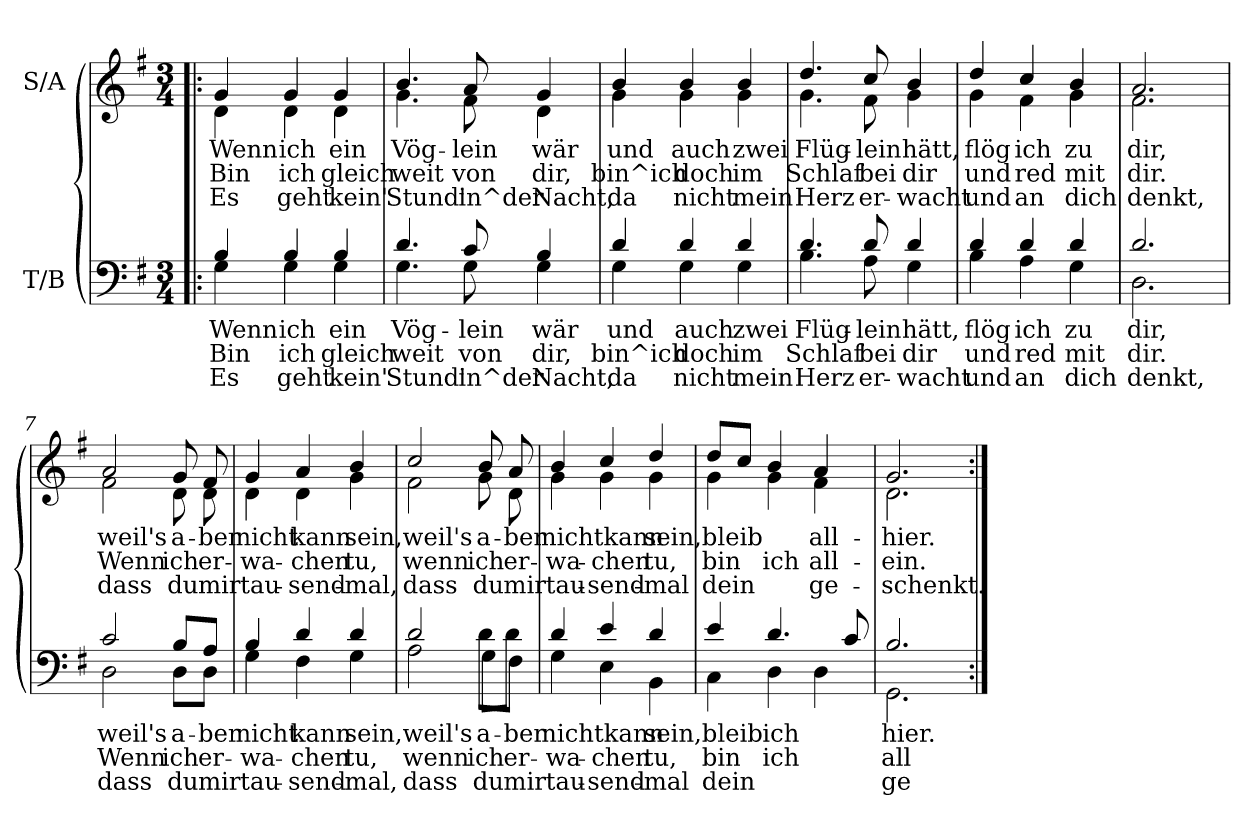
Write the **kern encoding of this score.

**kern	**text	**text	**text	**kern	**text	**text	**text
*part2	*part2	*part2	*part2	*part1	*part1	*part1	*part1
*staff2	*staff2	*staff2	*staff2	*staff1	*staff1	*staff1	*staff1
*I"T/B	*	*	*	*I"S/A	*	*	*
!!LO:PB:g=z
*clefF4	*	*	*	*clefG2	*	*	*
*k[f#]	*	*	*	*k[f#]	*	*	*
*G:	*	*	*	*G:	*	*	*
*M3/4	*	*	*	*M3/4	*	*	*
=1!|:	=1!|:	=1!|:	=1!|:	=1!|:	=1!|:	=1!|:	=1!|:
*^	*	*	*	*	*	*	*
!	!	!LO:LY:a	!LO:LY:a	!LO:LY:a	!	!LO:LY:b	!LO:LY:b	!LO:LY:b
*	*	*	*	*	*^	*	*	*
4B/	4G\	Wenn	Bin	Es	4d\	4g/	Wenn	Bin	Es
!	!	!LO:LY:a	!LO:LY:a	!LO:LY:a	!	!	!LO:LY:b	!LO:LY:b	!LO:LY:b
4B/	4G\	ich	ich	geht	4g/	4d\	ich	ich	geht
!	!	!LO:LY:a	!LO:LY:a	!LO:LY:a	!	!	!LO:LY:b	!LO:LY:b	!LO:LY:b
4B/	4G\	ein	gleich	kein'	4g/	4d\	ein	gleich	kein'
=2	=2	=2	=2	=2	=2	=2	=2	=2	=2
!	!	!LO:LY:a	!LO:LY:a	!LO:LY:a	!	!	!LO:LY:b	!LO:LY:b	!LO:LY:b
4.d/	4.G\	Vög-	weit	Stund'	4.b/	4.g\	Vög-	weit	Stund'
!	!	!LO:LY:a	!LO:LY:a	!LO:LY:a	!	!	!LO:LY:b	!LO:LY:b	!LO:LY:b
8c/	8G\	-lein	von	in^der	8a/	8f#\	-lein	von	in^der
!	!	!LO:LY:a	!LO:LY:a	!LO:LY:a	!	!	!LO:LY:b	!LO:LY:b	!LO:LY:b
4B/	4G\	wär	dir,	Nacht,	4g/	4d\	wär	dir,	Nacht,
=3	=3	=3	=3	=3	=3	=3	=3	=3	=3
!	!	!LO:LY:a	!LO:LY:a	!LO:LY:a	!	!	!LO:LY:b	!LO:LY:b	!LO:LY:b
4d/	4G\	und	bin^ich	da	4b/	4g\	und	bin^ich	da
!	!	!LO:LY:a	!LO:LY:a	!LO:LY:a	!	!	!LO:LY:b	!LO:LY:b	!LO:LY:b
4d/	4G\	auch	doch	nicht	4b/	4g\	auch	doch	nicht
!	!	!LO:LY:a	!LO:LY:a	!LO:LY:a	!	!	!LO:LY:b	!LO:LY:b	!LO:LY:b
4d/	4G\	zwei	im	mein	4b/	4g\	zwei	im	mein
=4	=4	=4	=4	=4	=4	=4	=4	=4	=4
!	!	!LO:LY:a	!LO:LY:a	!LO:LY:a	!	!	!LO:LY:b	!LO:LY:b	!LO:LY:b
4.d/	4.B\	Flüg-	Schlaf	Herz	4.dd/	4.g\	Flüg-	Schlaf	Herz
!	!	!LO:LY:a	!LO:LY:a	!LO:LY:a	!	!	!LO:LY:b	!LO:LY:b	!LO:LY:b
8d/	8A\	-lein	bei	er-	8cc/	8f#\	-lein	bei	er-
!	!	!LO:LY:a	!LO:LY:a	!LO:LY:a	!	!	!LO:LY:b	!LO:LY:b	!LO:LY:b
4d/	4G\	hätt,	dir	-wacht	4b/	4g\	hätt,	dir	-wacht
!!LO:LB:g=z	!!
=5	=5	=5	=5	=5	=5	=5	=5	=5	=5
!	!	!LO:LY:a	!LO:LY:a	!LO:LY:a	!	!	!LO:LY:b	!LO:LY:b	!LO:LY:b
4d/	4B\	flög	und	und	4dd/	4g\	flög	und	und
!	!	!LO:LY:a	!LO:LY:a	!LO:LY:a	!	!	!LO:LY:b	!LO:LY:b	!LO:LY:b
4d/	4A\	ich	red	an	4cc/	4f#\	ich	red	an
!	!	!LO:LY:a	!LO:LY:a	!LO:LY:a	!	!	!LO:LY:b	!LO:LY:b	!LO:LY:b
4d/	4G\	zu	mit	dich	4b/	4g\	zu	mit	dich
=6	=6	=6	=6	=6	=6	=6	=6	=6	=6
!	!	!LO:LY:a	!LO:LY:a	!LO:LY:a	!	!	!LO:LY:b	!LO:LY:b	!LO:LY:b
2.d/	2.D\	dir,	dir.	denkt,	2.a/	2.f#\	dir,	dir.	denkt,
=7	=7	=7	=7	=7	=7	=7	=7	=7	=7
!	!	!LO:LY:a	!LO:LY:a	!LO:LY:a	!	!	!LO:LY:b	!LO:LY:b	!LO:LY:b
2c/	2D\	weil's	Wenn	dass	2a/	2f#\	weil's	Wenn	dass
!	!	!LO:LY:a	!LO:LY:a	!LO:LY:a	!	!	!LO:LY:b	!LO:LY:b	!LO:LY:b
8B/L	8D\L	a-	ich	du	8g/	8d\	a-	ich	du
!	!	!LO:LY:a	!LO:LY:a	!LO:LY:a	!	!	!LO:LY:b	!LO:LY:b	!LO:LY:b
8A/J	8D\J	-ber	er-	mir	8f#/	8d\	-ber	er-	mir
=8	=8	=8	=8	=8	=8	=8	=8	=8	=8
!	!	!LO:LY:a	!LO:LY:a	!LO:LY:a	!	!	!LO:LY:b	!LO:LY:b	!LO:LY:b
4B/	4G\	nicht	-wa-	tau-	4g/	4d\	nicht	-wa-	tau-
!	!	!LO:LY:a	!LO:LY:a	!LO:LY:a	!	!	!LO:LY:b	!LO:LY:b	!LO:LY:b
4d/	4F#\	kann	-chen	-send-	4a/	4d\	kann	-chen	-send-
!	!	!LO:LY:a	!LO:LY:a	!LO:LY:a	!	!	!LO:LY:b	!LO:LY:b	!LO:LY:b
4d/	4G\	sein,	tu,	-mal,	4b/	4g\	sein,	tu,	-mal,
!!LO:LB:g=z	!!
=9	=9	=9	=9	=9	=9	=9	=9	=9	=9
!	!	!LO:LY:a	!LO:LY:a	!LO:LY:a	!	!	!LO:LY:b	!LO:LY:b	!LO:LY:b
2d/	2A\	weil's	wenn	dass	2cc/	2f#\	weil's	wenn	dass
!	!	!LO:LY:a	!LO:LY:a	!LO:LY:a	!	!	!LO:LY:b	!LO:LY:b	!LO:LY:b
8d\L	8G\L	a-	ich	du	8b/	8g\	a-	ich	du
!	!	!LO:LY:a	!LO:LY:a	!LO:LY:a	!	!	!LO:LY:b	!LO:LY:b	!LO:LY:b
8F#\J	8d\J	-ber	er-	mir	8a/	8d\	-ber	er-	mir
=10	=10	=10	=10	=10	=10	=10	=10	=10	=10
!	!	!LO:LY:a	!LO:LY:a	!LO:LY:a	!	!	!LO:LY:b	!LO:LY:b	!LO:LY:b
4d/	4G\	nichtkann	-wa-	tau-	4b/	4g\	nichtkann	-wa-	tau-
!	!	!	!LO:LY:a	!LO:LY:a	!	!	!	!LO:LY:b	!LO:LY:b
4e/	4E\	.	-chen	-send-	4cc/	4g\	.	-chen	-send-
!	!	!LO:LY:a	!LO:LY:a	!LO:LY:a	!	!	!LO:LY:b	!LO:LY:b	!LO:LY:b
4d/	4BB\	sein,	tu,	-mal	4dd/	4g\	sein,	tu,	-mal
=11	=11	=11	=11	=11	=11	=11	=11	=11	=11
!	!	!LO:LY:a	!LO:LY:a	!LO:LY:a	!	!	!LO:LY:b	!LO:LY:b	!LO:LY:b
4e/	4C\	bleib	bin	dein	4g\	8dd/L	bleib	bin	dein
.	.	.	.	.	.	8cc/J	.	.	.
!	!	!LO:LY:a	!LO:LY:a	!	!	!	!	!LO:LY:b	!
4D\	4.d/	ich	ich	.	4b/	4g\	.	ich	.
!	!	!	!	!	!	!	!LO:LY:b	!LO:LY:b	!LO:LY:b
4D\	.	.	.	.	4a/	4f#\	all-	all-	ge-
.	8c/	.	.	.	.	.	.	.	.
=12	=12	=12	=12	=12	=12	=12	=12	=12	=12
!	!	!LO:LY:a	!LO:LY:a	!LO:LY:a	!	!	!LO:LY:b	!LO:LY:b	!LO:LY:b
2.B/	2.GG\	hier.	all-	ge-	2.g/	2.d\	-hier.	-ein.	-schenkt.
*v	*v	*	*	*	*	*	*	*	*
*	*	*	*	*v	*v	*	*	*
=:|!	=:|!	=:|!	=:|!	=:|!	=:|!	=:|!	=:|!
*-	*-	*-	*-	*-	*-	*-	*-
